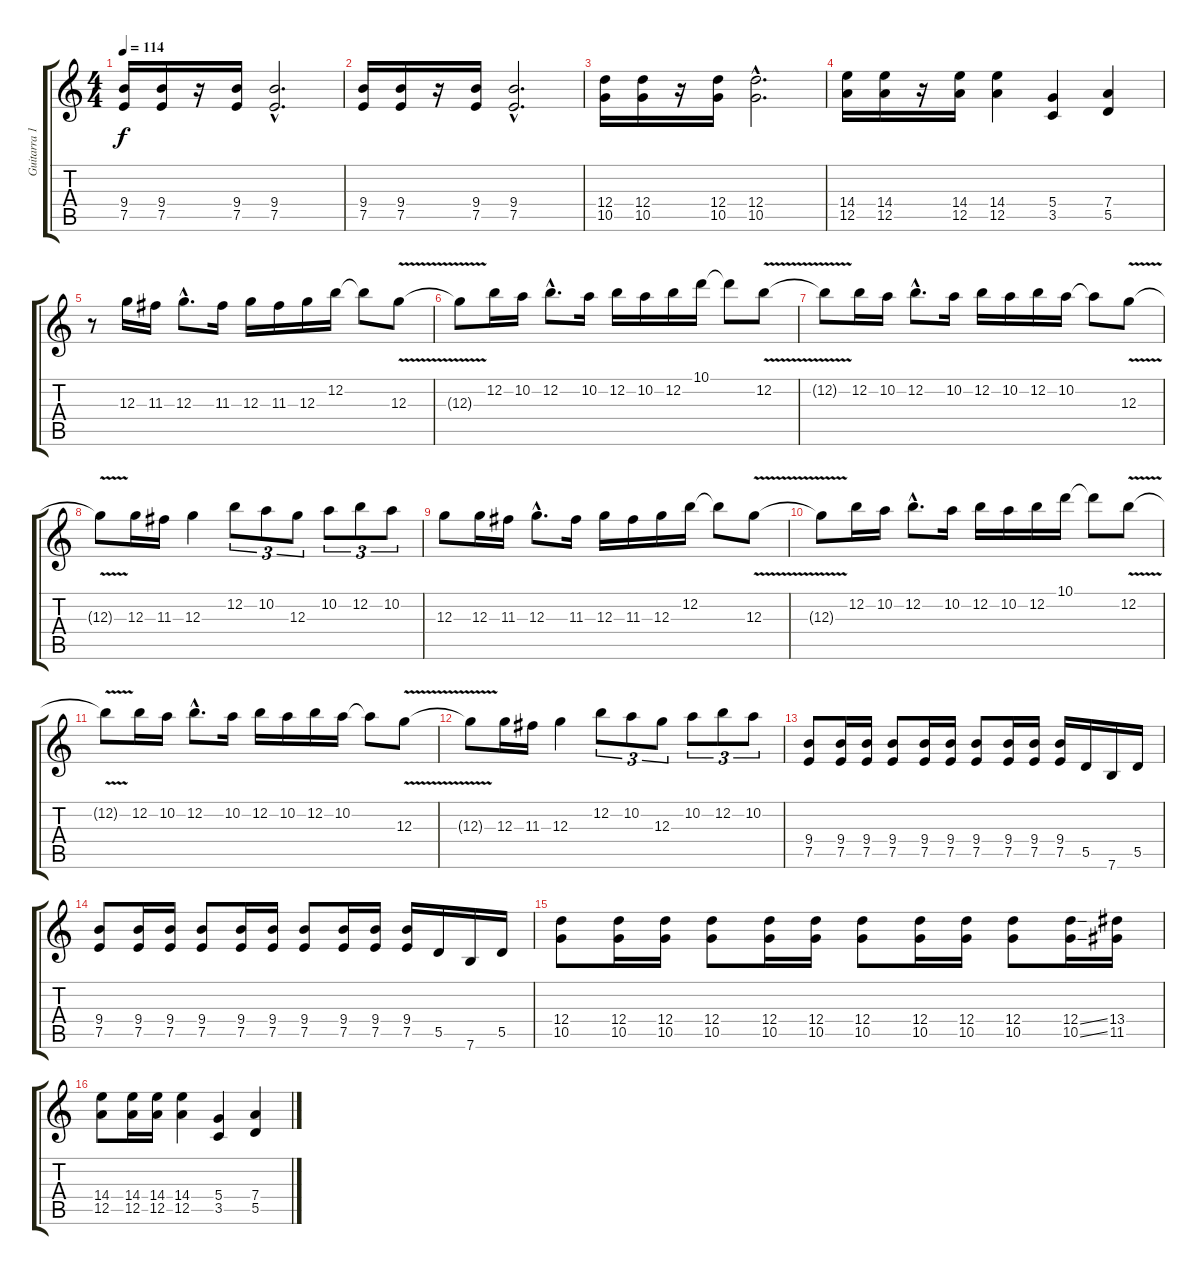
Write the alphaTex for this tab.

\track ("Guitarra 1/ solo" "Guitarra 1") {instrument distortionguitar}
\staff {score tabs}
\tuning (E4 B3 G3 D3 A2 E2) {hide}
\ts (4 4)
\tempo 114
\clef g2
\ks c
(9.4 7.5).16{dy f} (9.4 7.5).16 r.16 (9.4 7.5).16 (9.4{hac} 7.5{hac}).2{d} |
(9.4 7.5).16 (9.4 7.5).16 r.16 (9.4 7.5).16 (9.4{hac} 7.5{hac}).2{d} |
(12.4 10.5).16 (12.4 10.5).16 r.16 (12.4 10.5).16 (12.4{hac} 10.5{hac}).2{d} |
(14.4 12.5).16 (14.4 12.5).16 r.16 (14.4 12.5).16 (14.4 12.5).4 (5.4 3.5).4 (7.4 5.5).4 |
r.8 12.3.16 11.3.16 12.3{hac}.8{d} 11.3.16 12.3.16 11.3.16 12.3.16 12.2.16 12.2{t}.8 12.3{v}.8 |
12.3{t}.8 12.2.16 10.2.16 12.2{hac}.8{d} 10.2.16 12.2.16 10.2.16 12.2.16 10.1.16 10.1{t}.8 12.2{v}.8 |
12.2{t}.8 12.2.16 10.2.16 12.2{hac}.8{d} 10.2.16 12.2.16 10.2.16 12.2.16 10.2.16 10.2{t}.8 12.3{v}.8 |
12.3{t}.8 12.3.16 11.3.16 12.3.4 12.2.8{tu (3 2)} 10.2.8{tu (3 2)} 12.3.8{tu (3 2)} 10.2.8{tu (3 2)} 12.2.8{tu (3 2)} 10.2.8{tu (3 2)} |
12.3.8 12.3.16 11.3.16 12.3{hac}.8{d} 11.3.16 12.3.16 11.3.16 12.3.16 12.2.16 12.2{t}.8 12.3{v}.8 |
12.3{t}.8 12.2.16 10.2.16 12.2{hac}.8{d} 10.2.16 12.2.16 10.2.16 12.2.16 10.1.16 10.1{t}.8 12.2{v}.8 |
12.2{t}.8 12.2.16 10.2.16 12.2{hac}.8{d} 10.2.16 12.2.16 10.2.16 12.2.16 10.2.16 10.2{t}.8 12.3{v}.8 |
12.3{t}.8 12.3.16 11.3.16 12.3.4 12.2.8{tu (3 2)} 10.2.8{tu (3 2)} 12.3.8{tu (3 2)} 10.2.8{tu (3 2)} 12.2.8{tu (3 2)} 10.2.8{tu (3 2)} |
(9.4 7.5).8 (9.4 7.5).16 (9.4 7.5).16 (9.4 7.5).8 (9.4 7.5).16 (9.4 7.5).16 (9.4 7.5).8 (9.4 7.5).16 (9.4 7.5).16 (9.4 7.5).16 5.5.16 7.6.16 5.5.16 |
(9.4 7.5).8 (9.4 7.5).16 (9.4 7.5).16 (9.4 7.5).8 (9.4 7.5).16 (9.4 7.5).16 (9.4 7.5).8 (9.4 7.5).16 (9.4 7.5).16 (9.4 7.5).16 5.5.16 7.6.16 5.5.16 |
(12.4 10.5).8 (12.4 10.5).16 (12.4 10.5).16 (12.4 10.5).8 (12.4 10.5).16 (12.4 10.5).16 (12.4 10.5).8 (12.4 10.5).16 (12.4 10.5).16 (12.4 10.5).8 (12.4{ss} 10.5{ss}).16 (13.4 11.5).16 |
(14.4 12.5).8 (14.4 12.5).16 (14.4 12.5).16 (14.4 12.5).4 (5.4 3.5).4 (7.4 5.5).4
